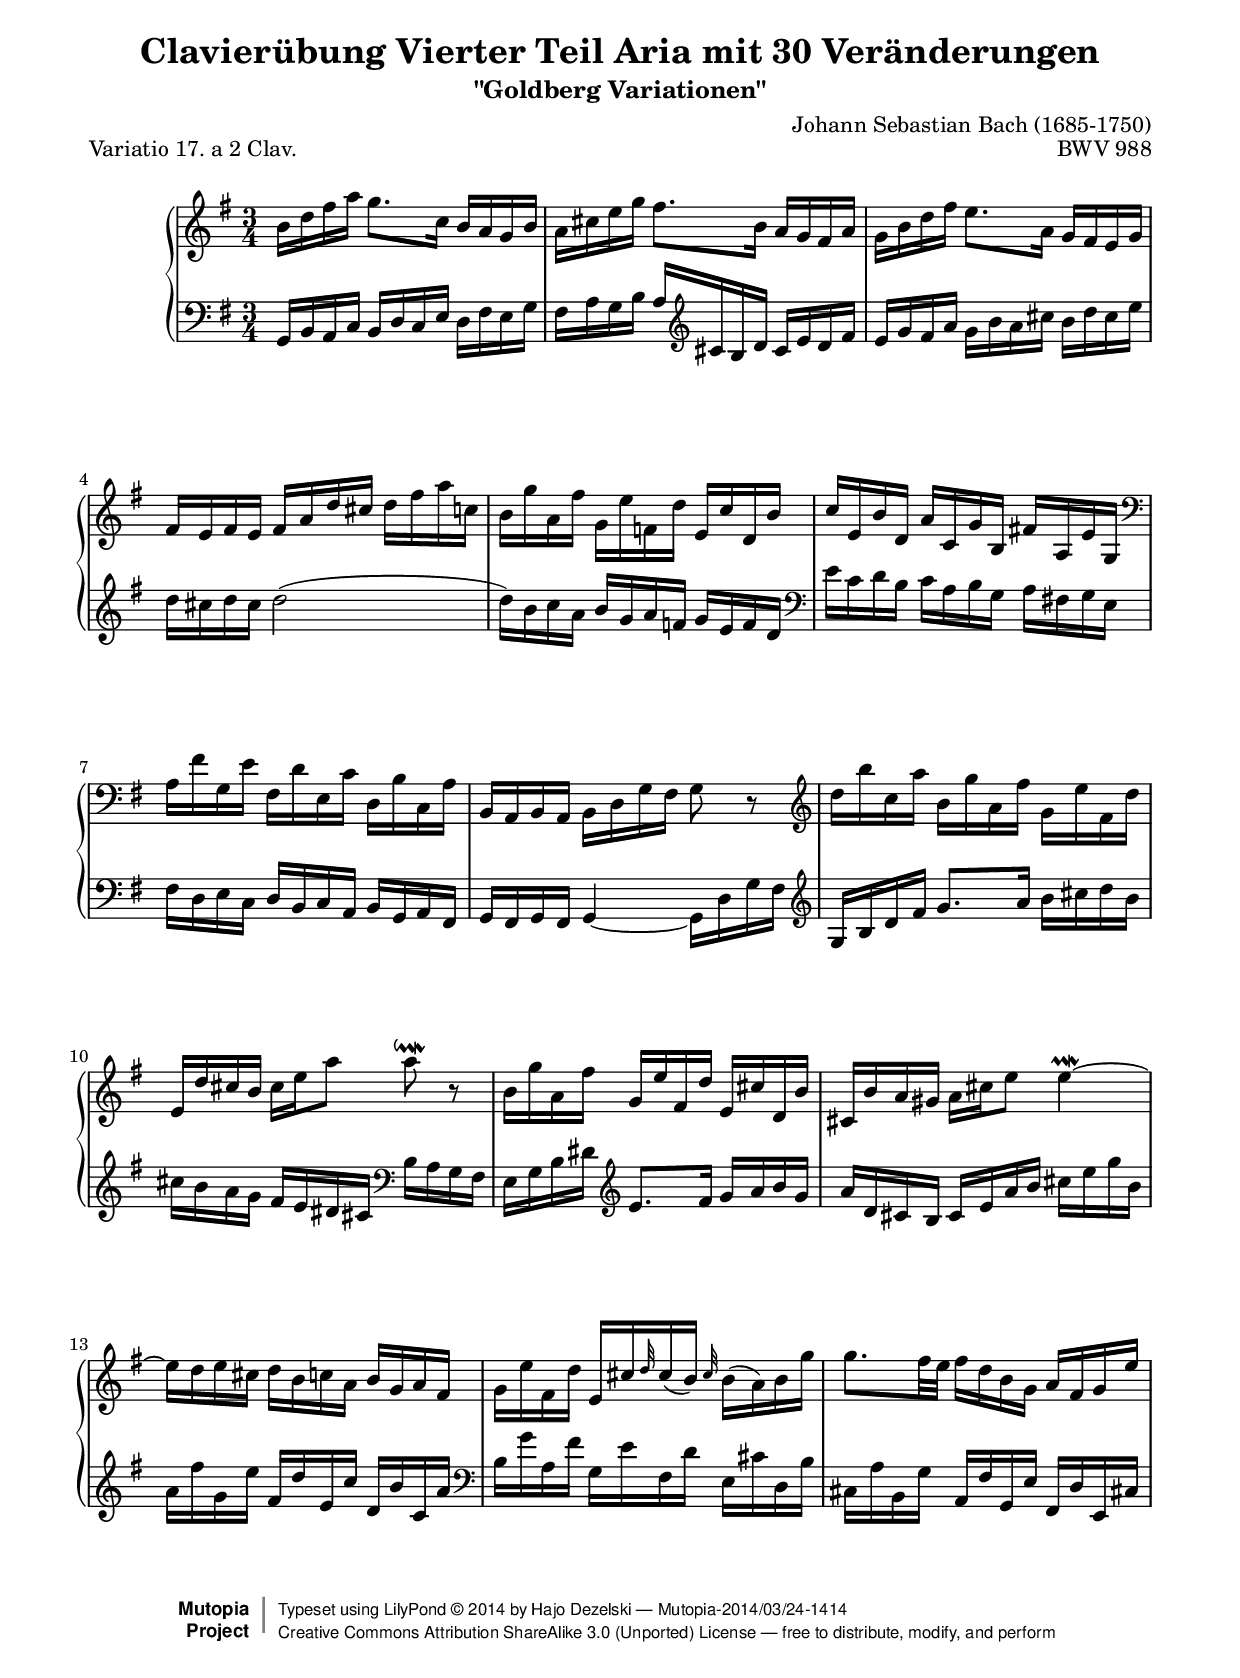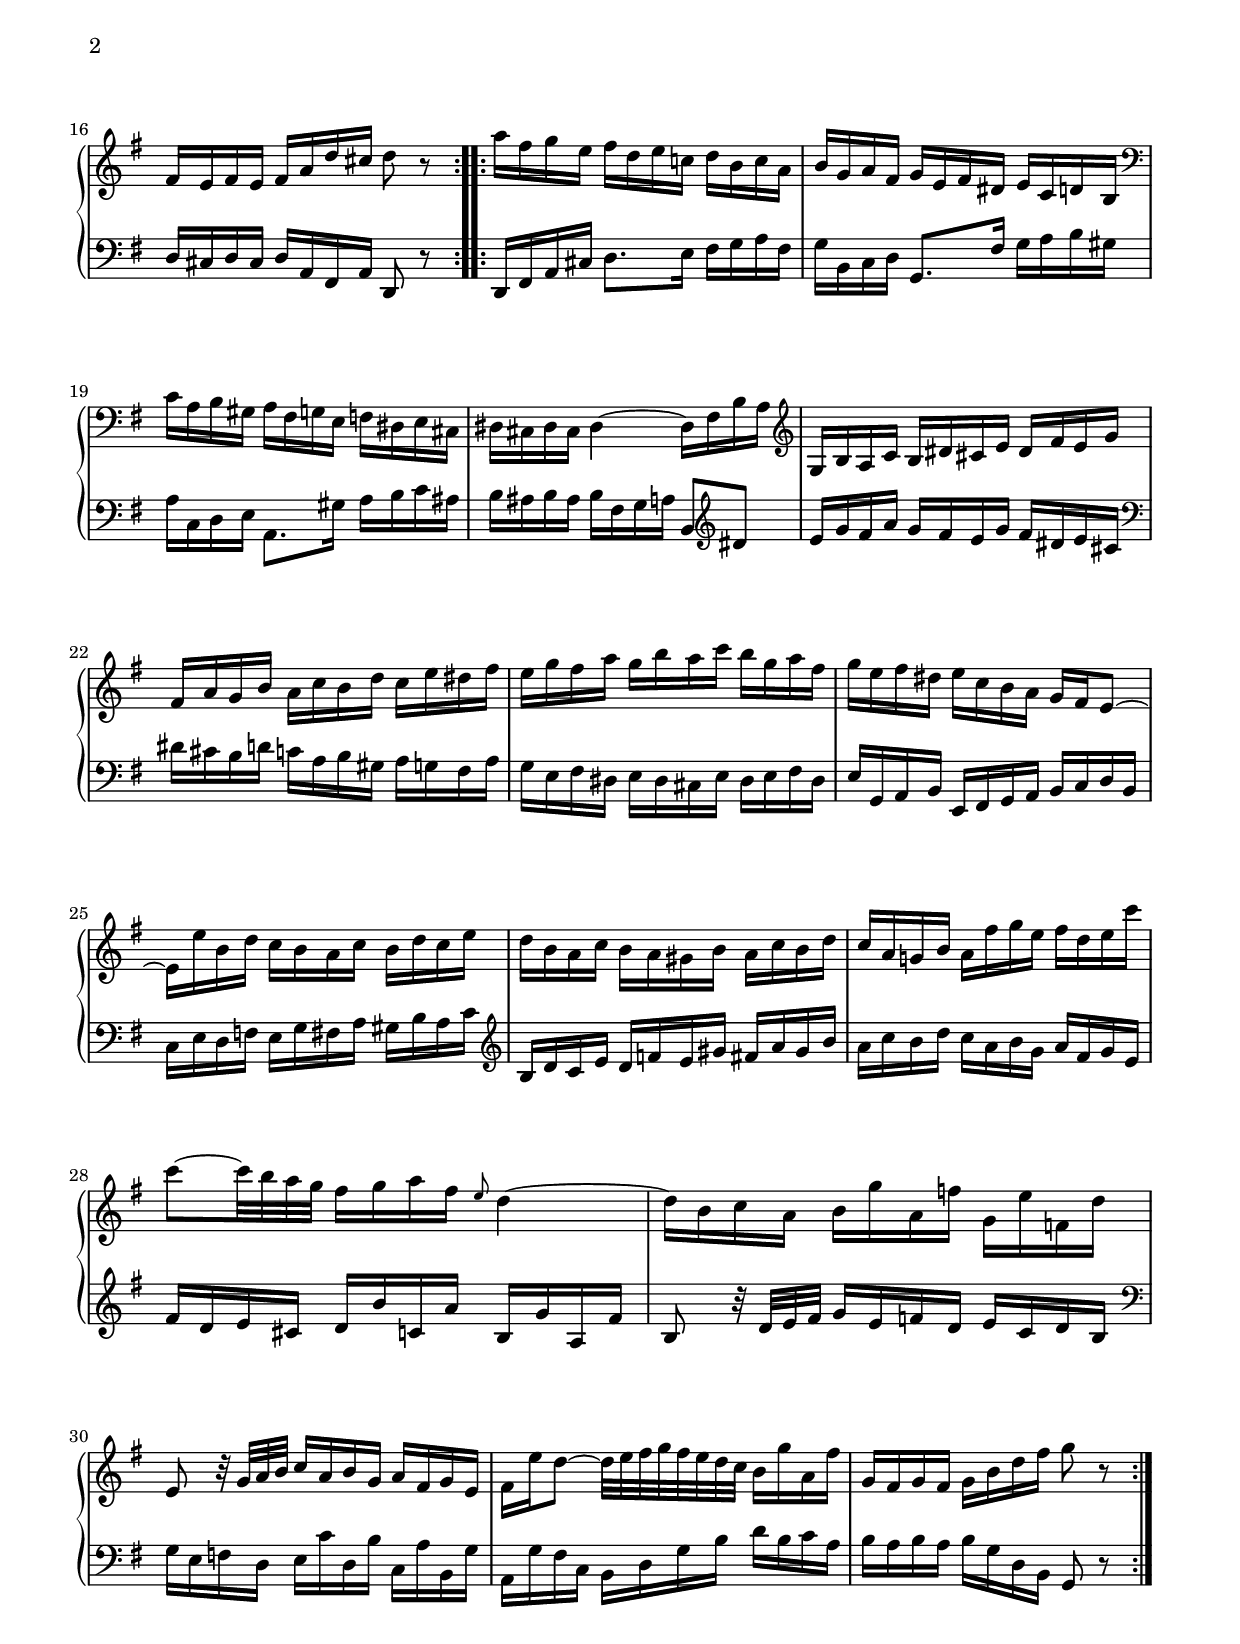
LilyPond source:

\version "2.18.0"

\paper {
    top-margin = 8\mm
    top-markup-spacing.basic-distance = #6
    markup-system-spacing.basic-distance = #5
    top-system-spacing.basic-distance = #12
    last-bottom-spacing.basic-distance = #12
    line-width = 18.0\cm
    ragged-bottom = ##f
    ragged-last-bottom = ##f
}

% #(set-default-paper-size "letter")

#(set-global-staff-size 19)

\header {
        title = "Clavierübung Vierter Teil Aria mit 30 Veränderungen"
        subtitle = "\"Goldberg Variationen\""
        piece = "Variatio 17. a 2 Clav."
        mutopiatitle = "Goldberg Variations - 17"
        composer = "Johann Sebastian Bach (1685-1750)"
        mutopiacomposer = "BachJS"
        opus = "BWV 988"
        date = "1741"
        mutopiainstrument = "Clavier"
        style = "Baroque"
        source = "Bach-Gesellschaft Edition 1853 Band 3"
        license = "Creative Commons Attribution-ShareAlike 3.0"
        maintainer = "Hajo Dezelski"
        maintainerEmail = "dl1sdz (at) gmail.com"
	
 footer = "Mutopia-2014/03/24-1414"
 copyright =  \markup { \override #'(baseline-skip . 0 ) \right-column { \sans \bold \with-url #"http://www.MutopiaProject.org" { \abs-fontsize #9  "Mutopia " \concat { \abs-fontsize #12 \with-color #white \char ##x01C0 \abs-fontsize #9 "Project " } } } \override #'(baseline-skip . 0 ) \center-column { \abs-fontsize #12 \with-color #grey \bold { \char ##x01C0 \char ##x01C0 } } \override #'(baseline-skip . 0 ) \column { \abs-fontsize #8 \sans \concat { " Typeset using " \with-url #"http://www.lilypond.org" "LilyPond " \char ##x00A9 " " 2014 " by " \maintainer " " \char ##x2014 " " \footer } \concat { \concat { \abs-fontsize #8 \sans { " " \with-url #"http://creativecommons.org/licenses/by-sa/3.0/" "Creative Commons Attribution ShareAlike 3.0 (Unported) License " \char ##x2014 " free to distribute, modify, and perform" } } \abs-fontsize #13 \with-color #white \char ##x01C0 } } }
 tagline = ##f
}

%-----------------definitions
adjBeamOne = \once \override Beam.positions = #'( -0.6 . -0.9 )
adjBeamTwo = \once \override Beam.positions = #'( 0.4 . 2.8 )

adjTieOne = \shape #'((0 . -0.2) (0 . -0.3) (0 . -0.3) (0 . -0.2)) Tie
adjTieTwo = \shape #'((0 . 0.2) (0 . 0.3) (0 . 0.3) (0 . 0.2)) Tie


soprano =   \relative b' {
    \repeat volta 2 { %begin repeated section
        b16 [ d fis a ] g8. [ c,16 ] b [ a g b ] | % 1
        a16 [ cis e g ] fis8. [ b,16 ] a [ g fis a ] \noBreak | % 2
        g16 [ b d fis ] e8. [ a,16 ] g [ fis e g ] | % 3
        fis16 [ e fis e ] fis [ a d cis ] d [ fis a c, ] | % 4
        b16 [ g' a, fis' ] g, [ e' f, d' ] e, [ c' d, b' ] | % 5
        c16 [ e, b' d, ] a' [ c, g' b, ] fis'! [ a, e' g, ] \clef "bass" | % 6
        a16 [ fis' g, e' ] fis, [ d' e, c' ] d, [ b' c, a' ] | % 7
        b,16 [ a b a ] b [ d g fis ] g8 r8 \clef "treble" | % 8
        d''16 [ b' c, a' ] b, [ g' a, fis' ] g, [ e' fis, d' ] | % 9
        e,16 [ d' cis b ] cis [ e a8 ] a8 \downmordent r8 | % 10
        b,16 [ g' a, fis' ] g,^[ e' fis, d' ] e, [ cis' d, b' ] | % 11
        cis,16 [ b' a gis ] a [ cis e8 ] \adjTieTwo e4 \prallmordent ~  | % 12
        e16 [ d e cis ] d [ b c a ] b [ g a fis ] | % 13
        g16 [ e' fis, d' ] e, [ cis' \grace d32 cis16 ( b )] \grace cis32 b16 [ ( a ) b  g' ] | % 14
        g8. [ fis32 e ] fis16 [ d b g ] a [ fis g e' ] | % 15
        fis,16 [ e fis e ] fis [ a d cis ] d8 r8 | % 16
    } %end of repeated section
  
    \repeat volta 2 { %begin repeated section
        a'16 [ fis g e ] fis [ d e c! ] d [ b c a ] | % 17
        b16 [ g a fis ] g [ e fis dis ] e [ c d b ] \clef "bass" | % 18
        c16 [ a b gis ] a [ fis g e ] f [ dis e cis ] | % 19
        dis16_[ cis dis cis ] \adjTieTwo dis4 ~ dis16 [ fis b a ] \clef "treble" | % 20
        g16 [ b a c ] b [ dis cis e ] dis [ fis e g ] | % 21
        fis16 [ a g b ] a [ c b d ] c [ e dis fis ] | % 22
        e16 [ g fis a ] g [ b a c ] b [ g a fis ] | % 23
        g16 [ e fis dis ] e [ c b a ] g [ fis e8 ~ ] | % 24
        e16_[ e' b d ] c [ b a c ] b [ d c e ] | % 25
        d16 [ b a c ] b_[ a gis b ] a [ c b d ] | % 26
        c16 [ a g! b ] a [ fis' g e ] fis [ d e c' ] | % 27
        \adjTieTwo c8 ~ [ c32 b a g ] fis16 [ g a fis ] \grace e8 \adjTieTwo d4 ~ | % 28
        d16 [ b c a ] b [ g' a, f' ] g, [ e' f, d' ] | % 29
        e,8 r32 g32 [ a b ] c16 [ a b g ] a [ fis g e  ] | % 30
        fis16 [ e'  d8 ~ ] d32 [ e fis g fis e d c ] b16 [ g'16 a,16 fis'16 ] | % 31
        g,16 [ fis g fis ] g [ b d fis ] g8 r8 | % 32
    } %end repeated section
}

%%
%% Bass Clef
%% 

bass = \relative g, {
	\repeat volta 2 { %begin repeated section
        g16 [ b a c ] b [ d c e ] d [ fis e g ] | % 1
        fis16 [ a g b ] a [ \clef "treble" cis b d ] cis [ e d fis ] | % 2
        e16 [ g fis a ] g_[ b a cis ] b [ d cis e ] | % 3
        d16 [ cis d cis ] d2 ( | % 4
        d16 ) [ b c a ] b [ g a f ] g [ e f d ] \clef "bass" | % 5
        \adjBeamOne e16 [ c d b ] c [ a b g ] a [ fis! g e ] | % 6
        fis16 [ d e c ] d [ b c a ] b [ g a fis ] | % 7
        g16 [ fis g fis ] g4 ~ g16_[ d' g fis ] \clef "treble"  | % 8
        \adjBeamTwo g16 [ b d fis ] g8. [ a16 ] b [ cis d b ] | % 9
        cis16_[ b a g ] fis [ e dis cis ] \clef "bass" b [ a g fis ] | % 10
        e16 [ g b dis ] \clef "treble" e8. [ fis16 ] g [ a b g ] | % 11
        a16 [ d, cis b ] cis [ e a b ] cis [ e g b, ] | % 12
        a16 [ fis' g, e' ] fis, [ d' e, c' ] d, [ b' c, a' ] \clef "bass" | % 13
        b,16 [ g' a, fis' ] g, [ e' fis, d' ] e, [ cis' d, b' ] | % 14
        cis,16 [ a' b, g' ] a, [ fis' g, e' ] fis, [ d' e, cis'! ] | % 15
        d16 [ cis d cis ] d [ a fis a ] d,8 r8 | % 16
    } %end of repeated section
  
    \repeat volta 2 { %begin repeated section
        d16 [ fis a cis ] d8. [ e16 ] fis [ g a fis ] | % 17
        g16 [ b, c d ] g,8. [ fis'16 ] g [ a b gis ] | % 18
        a16 [ c, d e ] a,8. [ gis'16 ] a [ b c ais ] | % 19
        b16 [ ais b ais ] b [ fis g a ] b,8 [ \clef "treble" dis'8 ] | % 20
        e16 [ g fis a ] g [ fis e g ] fis [ dis e cis ] \clef "bass" | % 21
        dis16 [ cis b d ] c [ a b gis ] a [ g fis a ] | % 22
        g16 [ e fis dis ] e [ dis cis e ] dis [ e fis dis ] | % 23
        e16 [ g, a b ] e, [ fis g a ] b [ c d b ] | % 24
        c16 [ e d f ] e [ g fis a ] gis [ b a c ] \clef "treble" | % 25
        b16 [ d c e ] d [ f e gis ] fis [ a gis b ] | % 26
        a16 [ c b d ] c_[ a b g ] a [ fis g e ] | % 27
        fis16 [ d e cis ] d [ b' c, a' ] b, [ g' a, fis' ] | % 28
        b,8 r32 d32 [ e fis ] g16 [ e f d ] e [ c d b ] \clef "bass" | % 29
        g16 [ e f d ] e [ c' d, b' ] c, [ a' b, g' ] | % 30
        a,16 [ g' fis c ] b [ d g b ] d [ b c a ] | % 31
        b16 [ a b a ] b [ g d b ] g8 r8 | % 32
  
    } %end repeated section
}

%% Merge score - Piano staff

\score {
    \context PianoStaff <<
        \set PianoStaff.midiInstrument = "harpsichord"
        \new Staff = "upper" { \clef treble \key g \major \time 3/4 \soprano  }
        \new Staff = "lower"  { \clef bass \key g \major \time 3/4 \bass }
    >>
    \layout{  }
    \midi { \tempo 4 = 105 }

}
